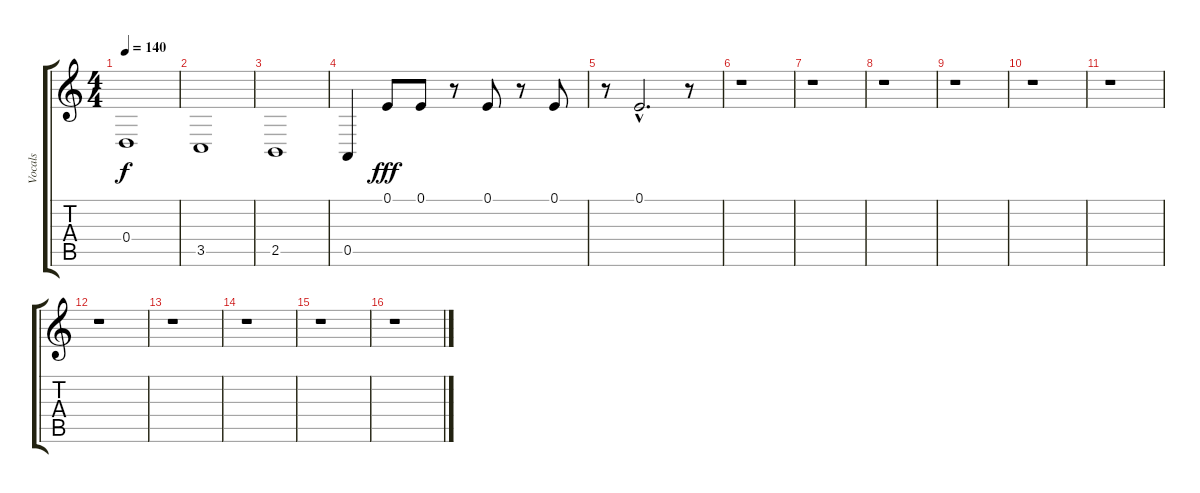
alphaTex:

\track ("Vocals" "Vocals") {instrument tenorsax}
\staff {score tabs}
\tuning (E4 B3 G3 D3 A2 E2) {hide}
\ts (4 4)
\tempo 140
\clef g2
\ks c
0.4.1{dy f} |
3.5.1 |
2.5.1 |
0.5.4 0.1.8{dy fff} 0.1.8 r.8 0.1.8 r.8 0.1.8 |
r.8 0.1{hac}.2{d} r.8 |
r.1 |
r.1 |
r.1 |
r.1 |
r.1 |
r.1 |
r.1 |
r.1 |
r.1 |
r.1 |
r.1
